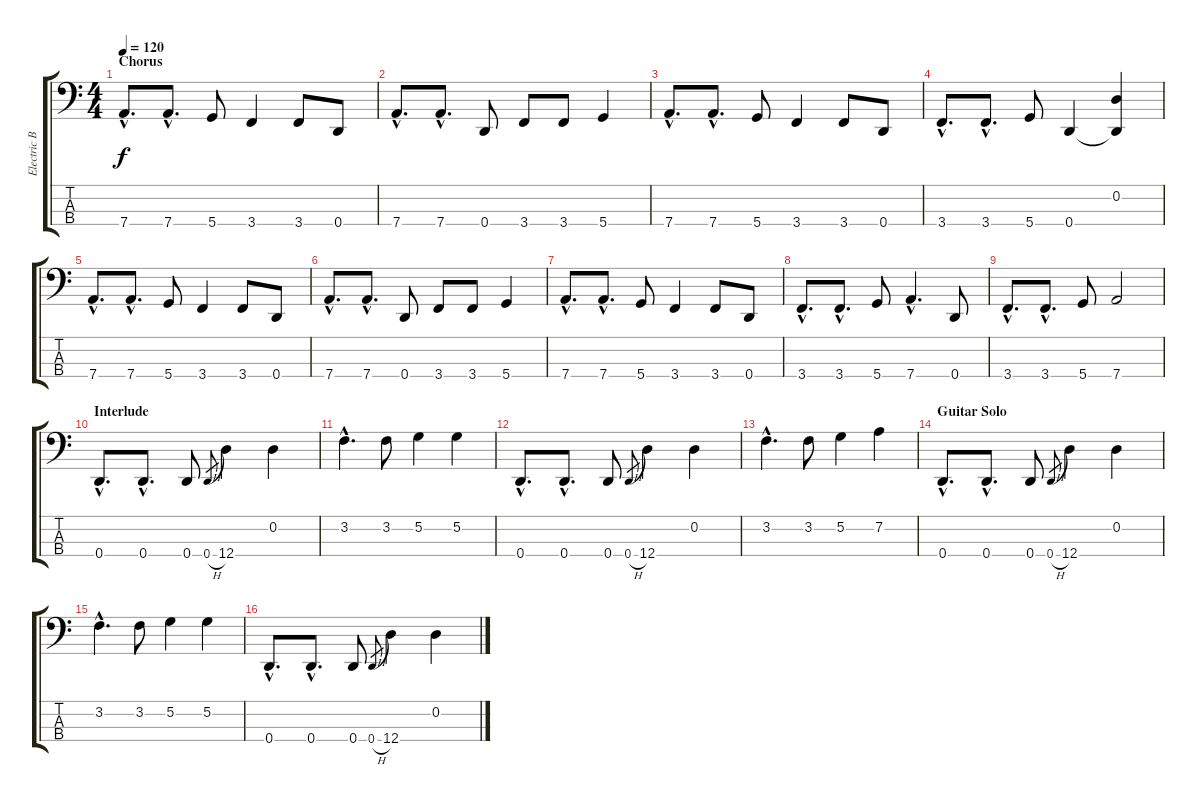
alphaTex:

\track ("Electric Bass (finger)" "Electric B") {instrument electricbassfinger}
\staff {score tabs}
\tuning (G2 D2 A1 D1) {hide}
\ts (4 4)
\section ("" "Chorus")
\tempo 120
\clef f4
\ks c
7.4{hac}.8{d dy f} 7.4{hac}.8{d} 5.4.8 3.4.4 3.4.8 0.4.8 |
7.4{hac}.8{d} 7.4{hac}.8{d} 0.4.8 3.4.8 3.4.8 5.4.4 |
7.4{hac}.8{d} 7.4{hac}.8{d} 5.4.8 3.4.4 3.4.8 0.4.8 |
3.4{hac}.8{d} 3.4{hac}.8{d} 5.4.8 0.4.4 (0.2 0.4{t}).4 |
7.4{hac}.8{d} 7.4{hac}.8{d} 5.4.8 3.4.4 3.4.8 0.4.8 |
7.4{hac}.8{d} 7.4{hac}.8{d} 0.4.8 3.4.8 3.4.8 5.4.4 |
7.4{hac}.8{d} 7.4{hac}.8{d} 5.4.8 3.4.4 3.4.8 0.4.8 |
3.4{hac}.8{d} 3.4{hac}.8{d} 5.4.8 7.4{hac}.4{d} 0.4.8 |
3.4{hac}.8{d} 3.4{hac}.8{d} 5.4.8 7.4.2 |
\section ("" "Interlude")
0.4{hac}.8{d} 0.4{hac}.8{d} 0.4.8 0.4{h}.8{gr} 12.4.4 0.2.4 |
3.2{hac}.4{d} 3.2.8 5.2.4 5.2.4 |
0.4{hac}.8{d} 0.4{hac}.8{d} 0.4.8 0.4{h}.8{gr} 12.4.4 0.2.4 |
3.2{hac}.4{d} 3.2.8 5.2.4 7.2.4 |
\section ("" "Guitar Solo")
0.4{hac}.8{d} 0.4{hac}.8{d} 0.4.8 0.4{h}.8{gr} 12.4.4 0.2.4 |
3.2{hac}.4{d} 3.2.8 5.2.4 5.2.4 |
0.4{hac}.8{d} 0.4{hac}.8{d} 0.4.8 0.4{h}.8{gr} 12.4.4 0.2.4
